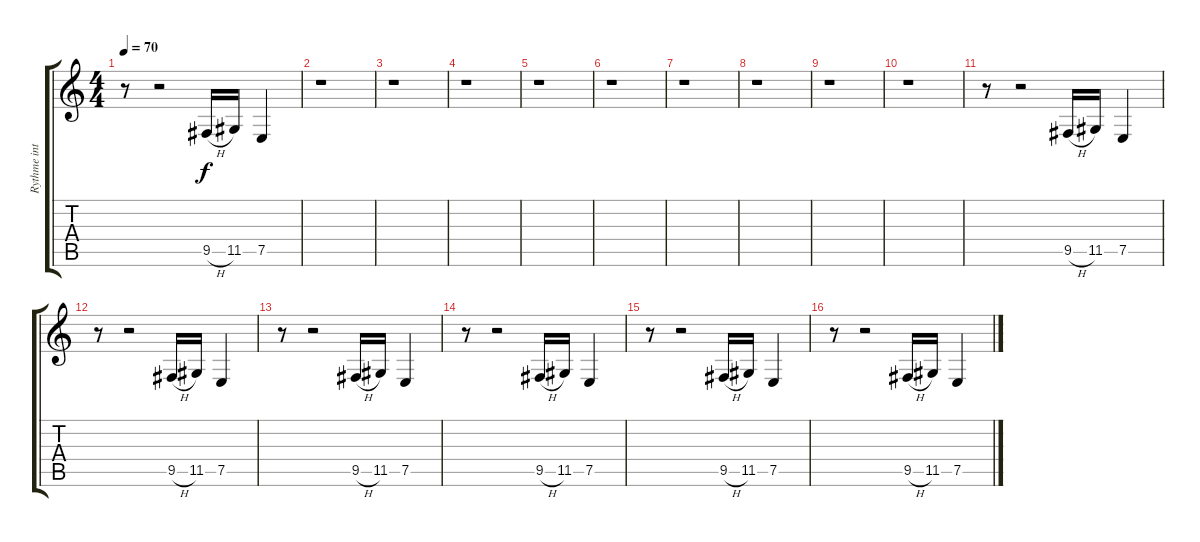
\track ("Rythme intro" "Rythme int") {instrument recorder}
\staff {score tabs}
\tuning (E4 B3 G3 D3 A2 E2) {hide}
\ts (4 4)
\tempo 70
\clef g2
\ks c
r.8{dy f} r.2 9.5{h}.16 11.5.16 7.5.4 |
r.1 |
r.1 |
r.1 |
r.1 |
r.1 |
r.1 |
r.1 |
r.1 |
r.1 |
r.8 r.2 9.5{h}.16 11.5.16 7.5.4 |
r.8 r.2 9.5{h}.16 11.5.16 7.5.4 |
r.8 r.2 9.5{h}.16 11.5.16 7.5.4 |
r.8 r.2 9.5{h}.16 11.5.16 7.5.4 |
r.8 r.2 9.5{h}.16 11.5.16 7.5.4 |
r.8 r.2 9.5{h}.16 11.5.16 7.5.4
